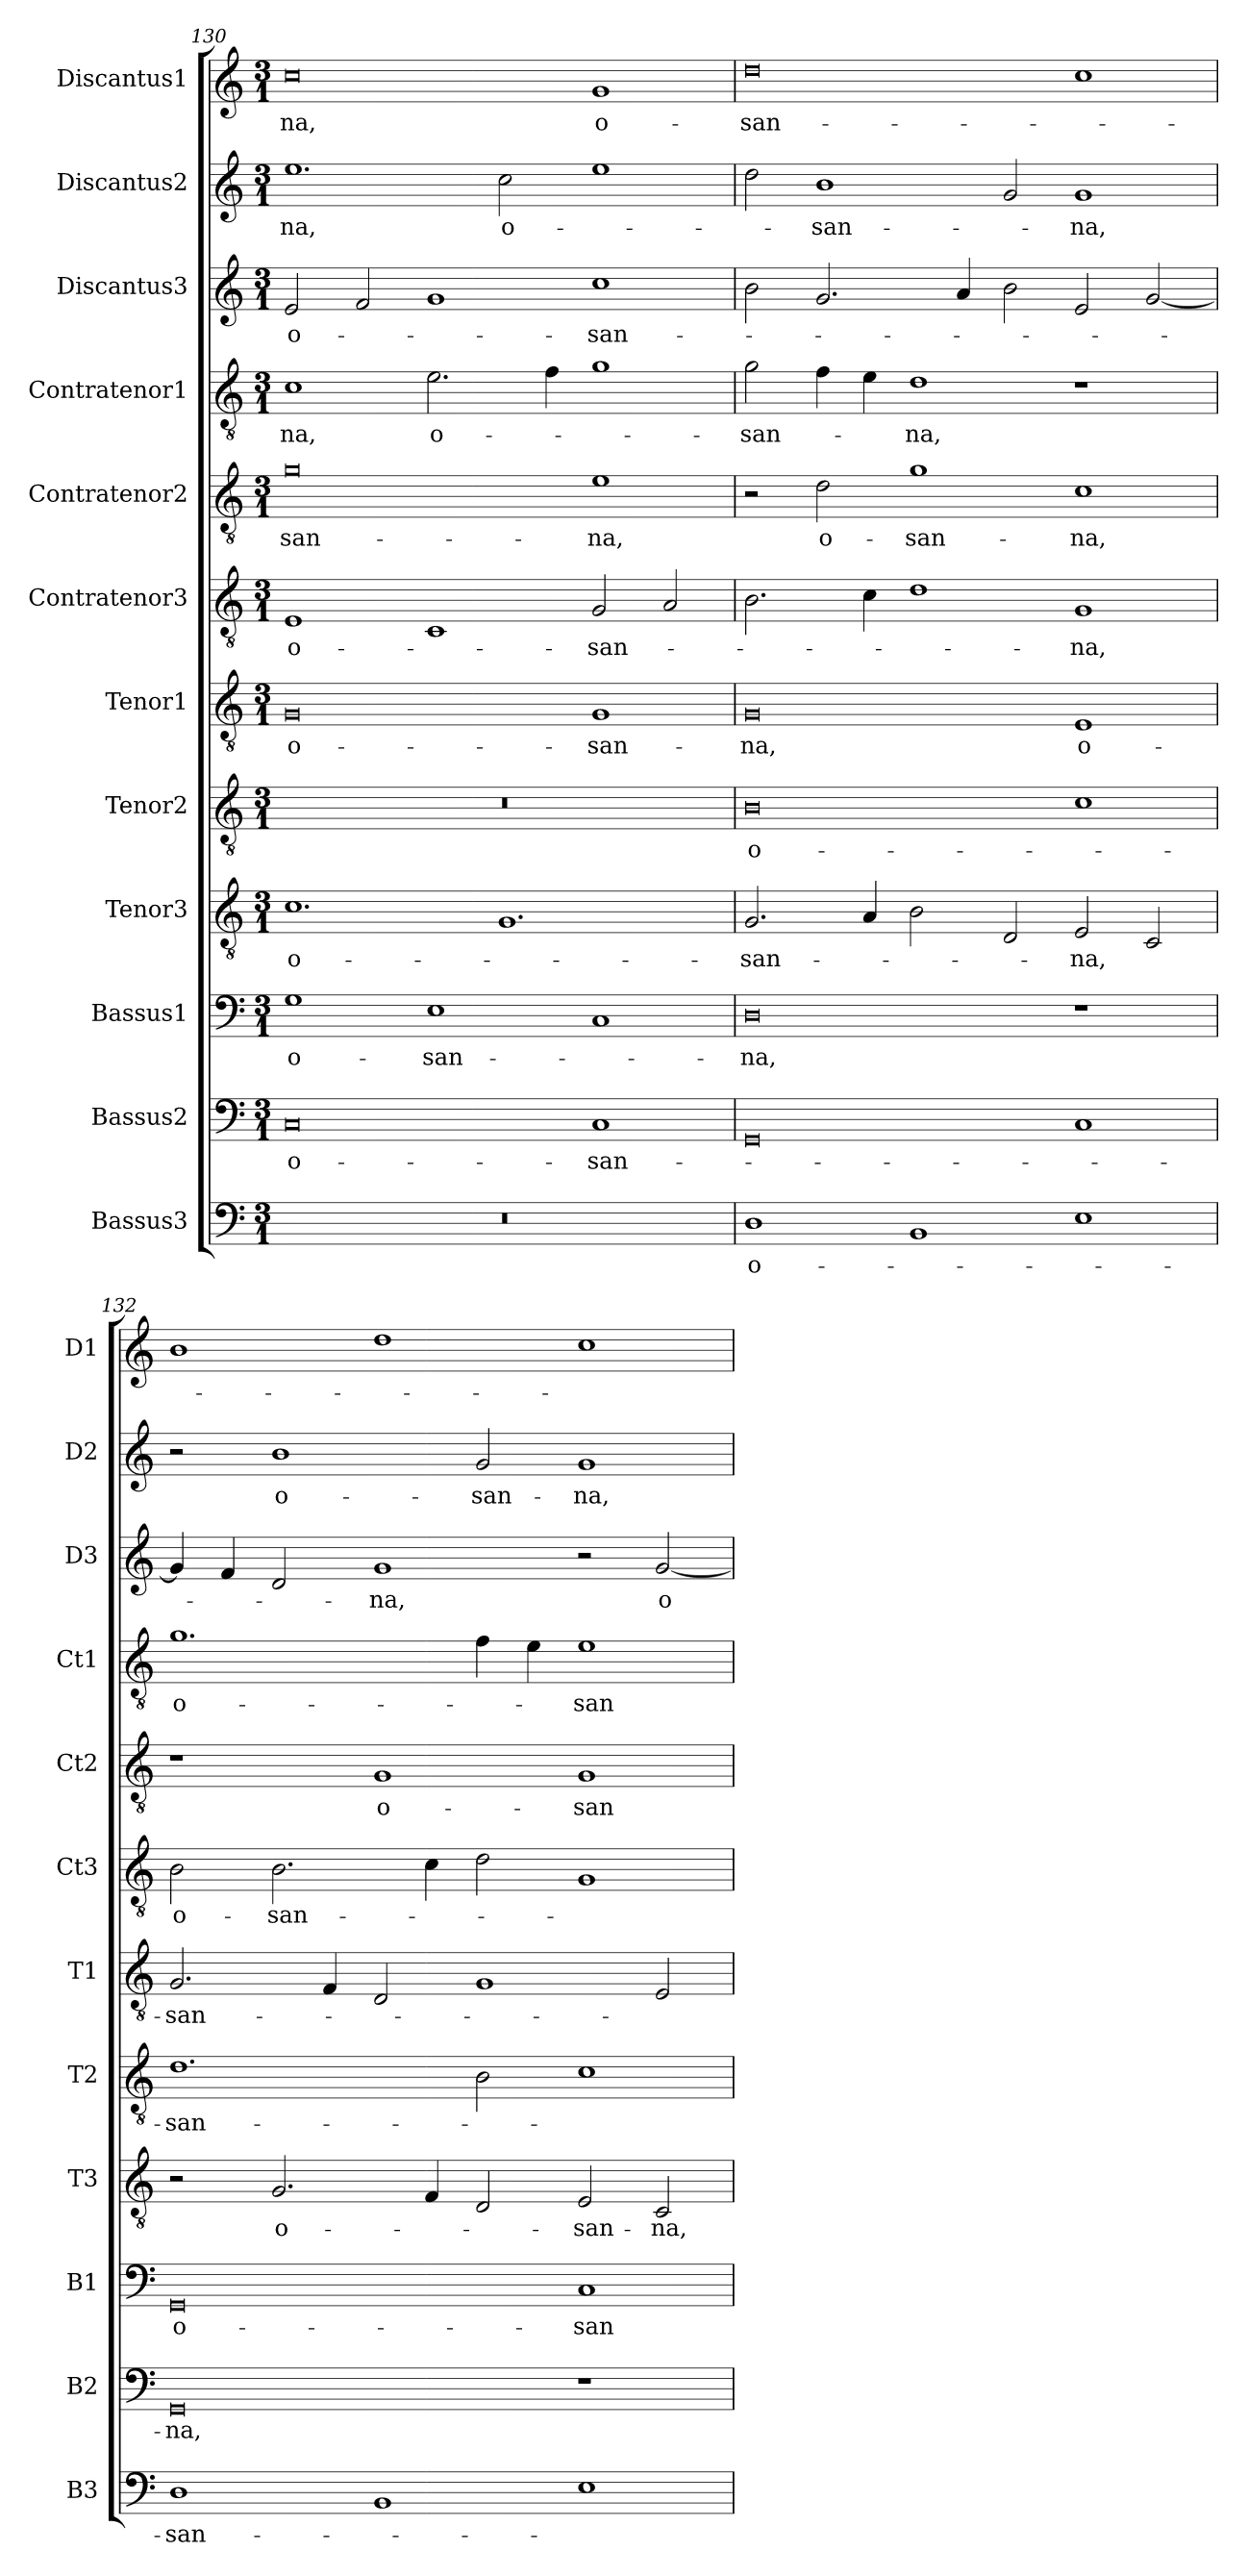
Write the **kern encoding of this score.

**kern	**text	**kern	**text	**kern	**text	**kern	**text	**kern	**text	**kern	**text	**kern	**text	**kern	**text	**kern	**text	**kern	**text	**kern	**text	**kern	**text
*part12	*part12	*part11	*part11	*part10	*part10	*part9	*part9	*part8	*part8	*part7	*part7	*part6	*part6	*part5	*part5	*part4	*part4	*part3	*part3	*part2	*part2	*part1	*part1
*staff12	*staff12	*staff11	*staff11	*staff10	*staff10	*staff9	*staff9	*staff8	*staff8	*staff7	*staff7	*staff6	*staff6	*staff5	*staff5	*staff4	*staff4	*staff3	*staff3	*staff2	*staff2	*staff1	*staff1
*I"Bassus3	*	*I"Bassus2	*	*I"Bassus1	*	*I"Tenor3	*	*I"Tenor2	*	*I"Tenor1	*	*I"Contratenor3	*	*I"Contratenor2	*	*I"Contratenor1	*	*I"Discantus3	*	*I"Discantus2	*	*I"Discantus1	*
*I'B3	*	*I'B2	*	*I'B1	*	*I'T3	*	*I'T2	*	*I'T1	*	*I'Ct3	*	*I'Ct2	*	*I'Ct1	*	*I'D3	*	*I'D2	*	*I'D1	*
*clefF4	*	*clefF4	*	*clefF4	*	*clefGv2	*	*clefGv2	*	*clefGv2	*	*clefGv2	*	*clefGv2	*	*clefGv2	*	*clefG2	*	*clefG2	*	*clefG2	*
*k[]	*	*k[]	*	*k[]	*	*k[]	*	*k[]	*	*k[]	*	*k[]	*	*k[]	*	*k[]	*	*k[]	*	*k[]	*	*k[]	*
*M3/1	*	*M3/1	*	*M3/1	*	*M3/1	*	*M3/1	*	*M3/1	*	*M3/1	*	*M3/1	*	*M3/1	*	*M3/1	*	*M3/1	*	*M3/1	*
=130	=130	=130	=130	=130	=130	=130	=130	=130	=130	=130	=130	=130	=130	=130	=130	=130	=130	=130	=130	=130	=130	=130	=130
0.r	.	0C	o-	1G	o-	1.c	o-	0.r	.	0G	o-	1E	o-	0g	-san-	1c	-na,	2e	o-	1.ee	-na,	0cc	-na,
.	.	.	.	.	.	.	.	.	.	.	.	.	.	.	.	.	.	2f	.	.	.	.	.
.	.	.	.	1E	-san-	.	.	.	.	.	.	1C	.	.	.	2.e	o-	1g	.	.	.	.	.
.	.	.	.	.	.	1.G	.	.	.	.	.	.	.	.	.	.	.	.	.	2cc	o-	.	.
.	.	.	.	.	.	.	.	.	.	.	.	.	.	.	.	4f	.	.	.	.	.	.	.
.	.	1C	-san-	1C	.	.	.	.	.	1G	-san-	2G	-san-	1e	-na,	1g	.	1cc	-san-	1ee	.	1g	o-
.	.	.	.	.	.	.	.	.	.	.	.	2A	.	.	.	.	.	.	.	.	.	.	.
=131	=131	=131	=131	=131	=131	=131	=131	=131	=131	=131	=131	=131	=131	=131	=131	=131	=131	=131	=131	=131	=131	=131	=131
1D	o-	0GG	.	0D	-na,	2.G	-san-	0B	o-	0G	-na,	2.B	.	2r	.	2g	-san-	2b	.	2dd	.	0dd	-san-
.	.	.	.	.	.	.	.	.	.	.	.	.	.	2d	o-	4f	.	2.g	.	1b	-san-	.	.
.	.	.	.	.	.	4A	.	.	.	.	.	4c	.	.	.	4e	.	.	.	.	.	.	.
1BB	.	.	.	.	.	2B	.	.	.	.	.	1d	.	1g	-san-	1d	-na,	.	.	.	.	.	.
.	.	.	.	.	.	.	.	.	.	.	.	.	.	.	.	.	.	4a	.	.	.	.	.
.	.	.	.	.	.	2D	.	.	.	.	.	.	.	.	.	.	.	2b	.	2g	.	.	.
1E	.	1C	.	1r	.	2E	-na,	1c	.	1E	o-	1G	-na,	1c	-na,	1r	.	2e	.	1g	-na,	1cc	.
.	.	.	.	.	.	2C	.	.	.	.	.	.	.	.	.	.	.	[2g	.	.	.	.	.
=132	=132	=132	=132	=132	=132	=132	=132	=132	=132	=132	=132	=132	=132	=132	=132	=132	=132	=132	=132	=132	=132	=132	=132
1D	-san-	0GG	-na,	0GG	o-	2r	.	1.d	-san-	2.G	-san-	2B	o-	1r	.	1.g	o-	4g]	.	2r	.	1b	.
.	.	.	.	.	.	.	.	.	.	.	.	.	.	.	.	.	.	4f	.	.	.	.	.
.	.	.	.	.	.	2.G	o-	.	.	.	.	2.B	-san-	.	.	.	.	2d	.	1b	o-	.	.
.	.	.	.	.	.	.	.	.	.	4F	.	.	.	.	.	.	.	.	.	.	.	.	.
1BB	.	.	.	.	.	.	.	.	.	2D	.	.	.	1G	o-	.	.	1g	-na,	.	.	1dd	.
.	.	.	.	.	.	4F	.	.	.	.	.	4c	.	.	.	.	.	.	.	.	.	.	.
.	.	.	.	.	.	2D	.	2B	.	1G	.	2d	.	.	.	4f	.	.	.	2g	-san-	.	.
.	.	.	.	.	.	.	.	.	.	.	.	.	.	.	.	4e	.	.	.	.	.	.	.
1E	.	1r	.	1C	-san-	2E	-san-	1c	.	.	.	1G	.	1G	-san-	1e	-san-	2r	.	1g	-na,	1cc	.
.	.	.	.	.	.	2C	-na,	.	.	2E	.	.	.	.	.	.	.	[2g	o-	.	.	.	.
=	=	=	=	=	=	=	=	=	=	=	=	=	=	=	=	=	=	=	=	=	=	=	=
*-	*-	*-	*-	*-	*-	*-	*-	*-	*-	*-	*-	*-	*-	*-	*-	*-	*-	*-	*-	*-	*-	*-	*-
